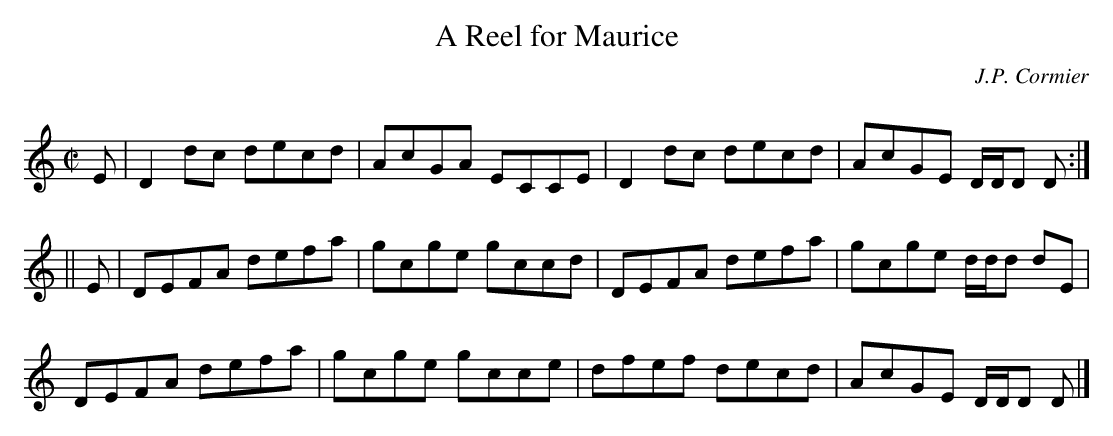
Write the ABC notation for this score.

X:1
T:A Reel for Maurice
C:J.P. Cormier
Q:333
L:1/8
M:C|
K:Ddor
E|D2 dc decd|AcGA ECCE|D2 dc decd|AcGE D/D/D D:|
||E|DEFA defa|gcge gccd|DEFA defa|gcge d/d/d dE|
DEFA defa|gcge gcce|dfef decd|AcGE D/D/D D|]
